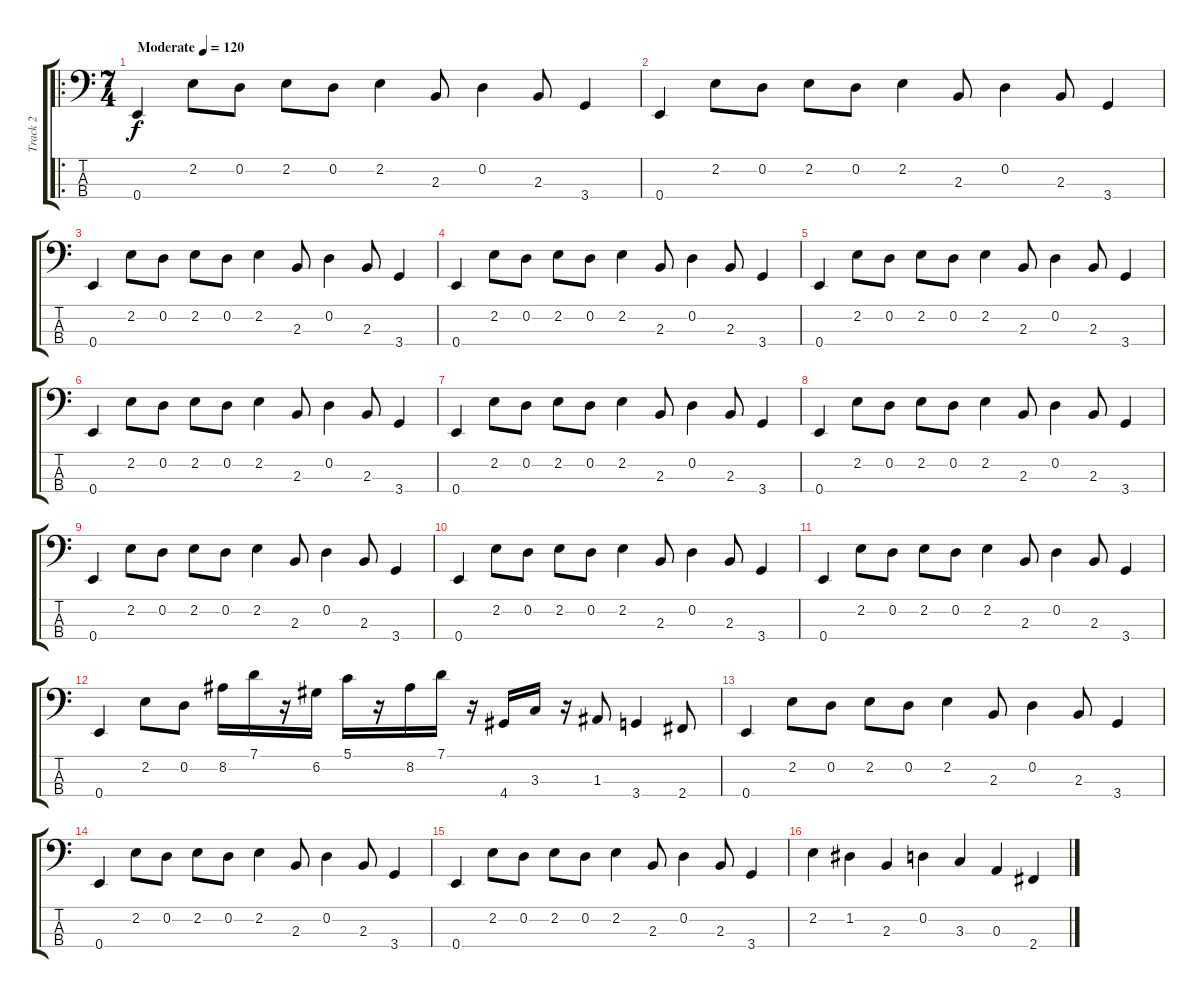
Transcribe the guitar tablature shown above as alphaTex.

\track ("Track 2" "Track 2") {instrument electricbassfinger}
\staff {score tabs}
\tuning (G2 D2 A1 E1) {hide}
\ro
\ts (7 4)
\tempo (120 "Moderate")
\clef f4
\ks c
0.4.4{dy f instrument electricbassfinger} 2.2.8 0.2.8 2.2.8 0.2.8 2.2.4 2.3.8 0.2.4 2.3.8 3.4.4 |
0.4.4 2.2.8 0.2.8 2.2.8 0.2.8 2.2.4 2.3.8 0.2.4 2.3.8 3.4.4 |
0.4.4 2.2.8 0.2.8 2.2.8 0.2.8 2.2.4 2.3.8 0.2.4 2.3.8 3.4.4 |
0.4.4 2.2.8 0.2.8 2.2.8 0.2.8 2.2.4 2.3.8 0.2.4 2.3.8 3.4.4 |
0.4.4 2.2.8 0.2.8 2.2.8 0.2.8 2.2.4 2.3.8 0.2.4 2.3.8 3.4.4 |
0.4.4 2.2.8 0.2.8 2.2.8 0.2.8 2.2.4 2.3.8 0.2.4 2.3.8 3.4.4 |
0.4.4 2.2.8 0.2.8 2.2.8 0.2.8 2.2.4 2.3.8 0.2.4 2.3.8 3.4.4 |
0.4.4 2.2.8 0.2.8 2.2.8 0.2.8 2.2.4 2.3.8 0.2.4 2.3.8 3.4.4 |
0.4.4 2.2.8 0.2.8 2.2.8 0.2.8 2.2.4 2.3.8 0.2.4 2.3.8 3.4.4 |
0.4.4 2.2.8 0.2.8 2.2.8 0.2.8 2.2.4 2.3.8 0.2.4 2.3.8 3.4.4 |
0.4.4 2.2.8 0.2.8 2.2.8 0.2.8 2.2.4 2.3.8 0.2.4 2.3.8 3.4.4 |
0.4.4 2.2.8 0.2.8 8.2.16 7.1.16 r.16 6.2.16 5.1.16 r.16 8.2.16 7.1.16 r.16 4.4.16 3.3.16 r.16 1.3.8 3.4.4 2.4.8 |
0.4.4 2.2.8 0.2.8 2.2.8 0.2.8 2.2.4 2.3.8 0.2.4 2.3.8 3.4.4 |
0.4.4 2.2.8 0.2.8 2.2.8 0.2.8 2.2.4 2.3.8 0.2.4 2.3.8 3.4.4 |
0.4.4 2.2.8 0.2.8 2.2.8 0.2.8 2.2.4 2.3.8 0.2.4 2.3.8 3.4.4 |
2.2.4 1.2.4 2.3.4 0.2.4 3.3.4 0.3.4 2.4.4
